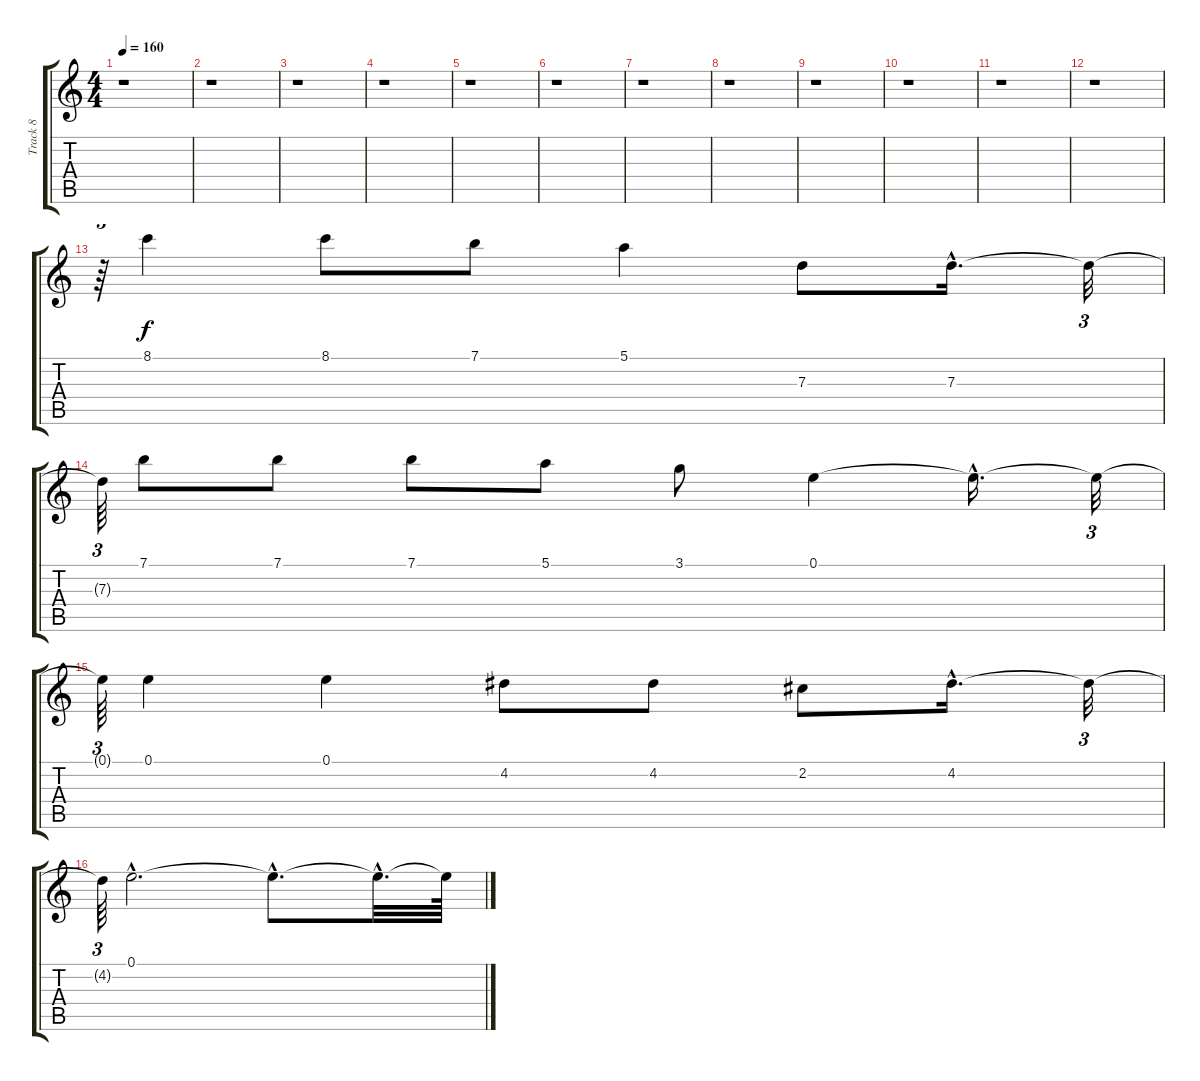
\track ("Track 8" "Track 8") {instrument overdrivenguitar}
\staff {score tabs}
\tuning (E4 B3 G3 D3 A2 E2) {hide}
\ts (4 4)
\tempo 160
\clef g2
\ks c
r.1{dy f} |
r.1 |
r.1 |
r.1 |
r.1 |
r.1 |
r.1 |
r.1 |
r.1 |
r.1 |
r.1 |
r.1 |
r.64{tu (3 2)} 8.1.4 8.1.8 7.1.8 5.1.4 7.3.8 7.3{hac}.16{d} 7.3{t}.32{tu (3 2)} |
7.3{t}.64{tu (3 2)} 7.1.8 7.1.8 7.1.8 5.1.8 3.1.8 0.1.4 0.1{hac t}.16{d} 0.1{t}.32{tu (3 2)} |
0.1{t}.64{tu (3 2)} 0.1.4 0.1.4 4.2.8 4.2.8 2.2.8 4.2{hac}.16{d} 4.2{t}.32{tu (3 2)} |
4.2{t}.64{tu (3 2)} 0.1{hac}.2{d} 0.1{hac t}.8{d} 0.1{hac t}.32{d} 0.1{t}.64
